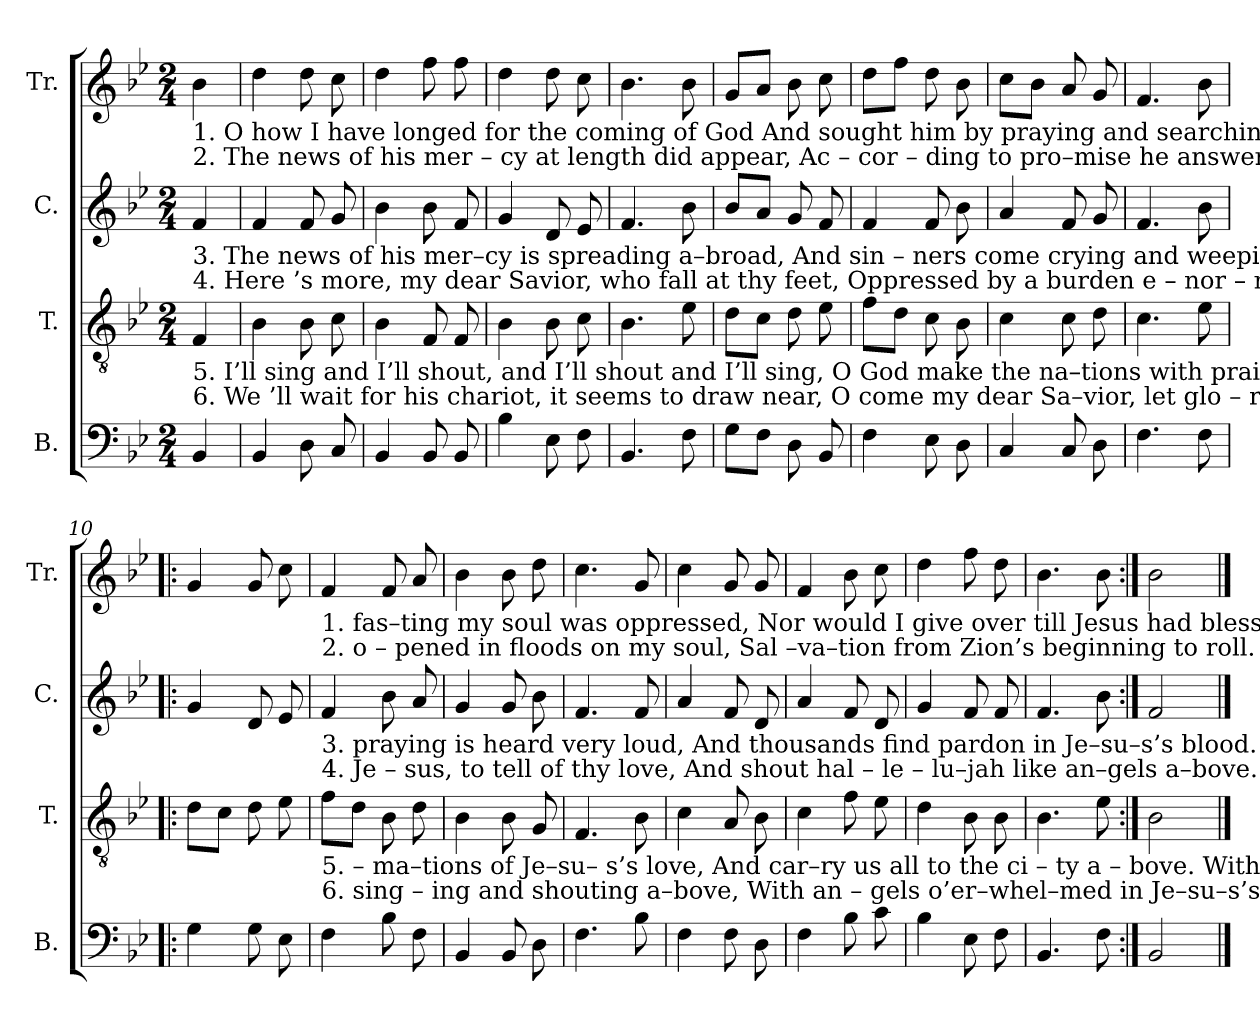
**kern	**kern	**kern	**kern
*part4	*part3	*part2	*part1
*staff4	*staff3	*staff2	*staff1
*I"B.	*I"T.	*I"C.	*I"Tr.
*I'B.	*I'T.	*I'C.	*I'Tr.
*clefF4	*clefGv2	*clefG2	*clefG2
*k[b-e-]	*k[b-e-]	*k[b-e-]	*k[b-e-]
*M2/4	*M2/4	*M2/4	*M2/4
*MM90	*MM90	*MM90	*MM90
=1	=1	=1	=1
!	!	!	!LO:TX:b:t=1. O    how   I   have  longed  for  the coming  of   God   And  sought  him   by  praying  and  searching  his  word,  With  watching   and
!	!	!	!LO:TX:b:t=2. The news  of  his  mer – cy  at  length  did   appear,   Ac – cor – ding   to  pro–mise  he  answered  with prayer,  And    glo   –   ry    is
!	!	!LO:TX:b:t=3. The   news  of  his  mer–cy   is   spreading  a–broad,  And  sin – ners  come  crying    and   weeping    to    God,  Their  mourning   and	!
!	!	!LO:TX:b:t=4. Here ’s  more,  my  dear  Savior,  who  fall  at thy feet,  Oppressed   by  a     burden    e – nor – mous – ly   great,   O        raise  them,  my	!
!	!LO:TX:b:t=5. I’ll  sing  and I’ll shout, and  I’ll  shout  and  I’ll  sing,     O    God  make  the   na–tions  with prai – ses   to    ring,   With   loud    ac – cla –	!	!
!	!LO:TX:b:t=6. We ’ll  wait  for  his  chariot,  it seems to draw  near,    O    come   my  dear  Sa–vior,    let   glo    –  ry    ap–pear;     We     long     to     be	!	!
4BB-/	4F/	4f/	4b-\
=2	=2	=2	=2
4BB-/	4B-\	4f/	4dd\
8D\	8B-\	8f/	8dd\
8C/	8c\	8g/	8cc\
=3	=3	=3	=3
4BB-/	4B-\	4b-\	4dd\
8BB-/	8F/	8b-\	8ff\
8BB-/	8F/	8f/	8ff\
=4	=4	=4	=4
4B-\	4B-\	4g/	4dd\
8E-\	8B-\	8d/	8dd\
8F\	8c\	8e-/	8cc\
=5	=5	=5	=5
4.BB-/	4.B-\	4.f/	4.b-\
8F\	8e-\	8b-\	8b-\
=6	=6	=6	=6
8G\L	8d\L	8b-/L	8g/L
8F\J	8c\J	8a/J	8a/J
8D\	8d\	8g/	8b-\
8BB-/	8e-\	8f/	8cc\
=7	=7	=7	=7
4F\	8f\L	4f/	8dd\L
.	8d\J	.	8ff\J
8E-\	8c\	8f/	8dd\
8D\	8B-\	8b-\	8b-\
=8	=8	=8	=8
4C/	4c\	4a/	8cc\L
.	.	.	8b-\J
8C/	8c\	8f/	8a/
8D\	8d\	8g/	8g/
=9	=9	=9	=9
4.F\	4.c\	4.f/	4.f/
8F\	8e-\	8b-\	8b-\
=10!|:	=10!|:	=10!|:	=10!|:
4G\	8d\L	4g/	4g/
.	8c\J	.	.
8G\	8d\	8d/	8g/
8E-\	8e-\	8e-/	8cc\
!!LO:LB:g=z
=11	=11	=11	=11
!	!	!	!LO:TX:b:t=1.  fas–ting  my soul was oppressed,  Nor  would  I  give  over  till  Jesus had blessed.   With
!	!	!	!LO:TX:b:t=2. o – pened  in  floods  on my soul,    Sal –va–tion from  Zion’s  beginning  to  roll.    And
!	!	!LO:TX:b:t=3. praying   is   heard   very    loud,   And  thousands find pardon in Je–su–s’s blood.  And	!
!	!	!LO:TX:b:t=4. Je – sus,   to       tell  of  thy   love,   And  shout hal – le – lu–jah  like an–gels a–bove.   O	!
!	!LO:TX:b:t=5. – ma–tions  of   Je–su– s’s   love,   And  car–ry  us    all    to   the    ci – ty   a – bove.  With	!	!
!	!LO:TX:b:t=6. sing – ing  and shouting  a–bove,  With  an – gels o’er–whel–med in Je–su–s’s love.   We	!	!
4F\	8f\L	4f/	4f/
.	8d\J	.	.
8B-\	8B-\	8b-\	8f/
8F\	8d\	8a/	8a/
=12	=12	=12	=12
4BB-/	4B-\	4g/	4b-\
8BB-/	8B-\	8g/	8b-\
8D\	8G/	8b-\	8dd\
=13	=13	=13	=13
4.F\	4.F/	4.f/	4.cc\
8B-\	8B-\	8f/	8g/
=14	=14	=14	=14
4F\	4c\	4a/	4cc\
8F\	8A/	8f/	8g/
8D\	8B-\	8d/	8g/
=15	=15	=15	=15
4F\	4c\	4a/	4f/
8B-\	8f\	8f/	8b-\
8c\	8e-\	8d/	8cc\
=16	=16	=16	=16
4B-\	4d\	4g/	4dd\
8E-\	8B-\	8f/	8ff\
8F\	8B-\	8f/	8dd\
=17	=17	=17	=17
4.BB-/	4.B-\	4.f/	4.b-\
8F\	8e-\	8b-\	8b-\
=18:|!	=18:|!	=18:|!	=18:|!
2BB-/	2B-\	2f/	2b-\
==	==	==	==
*-	*-	*-	*-
